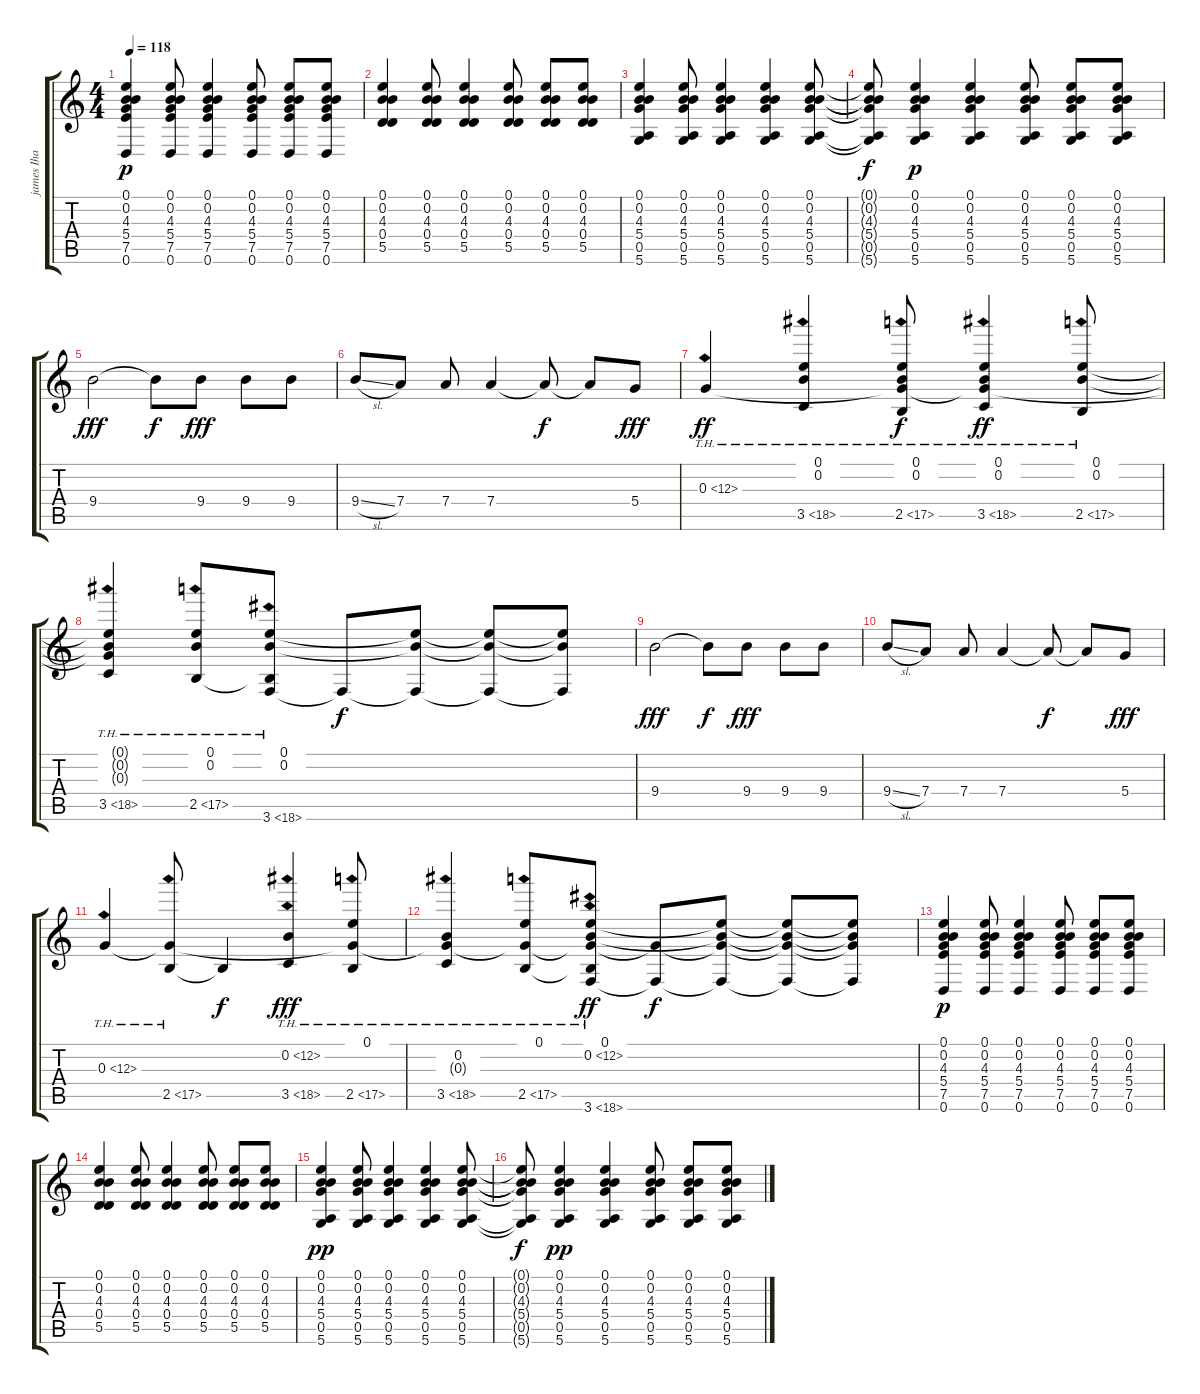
\track ("james Iha" "james Iha") {instrument distortionguitar}
\staff {score tabs}
\tuning (E4 B3 G3 D3 A2 D2) {hide}
\ts (4 4)
\tempo 118
\clef g2
\ks c
(0.1 0.2 4.3 5.4 7.5 0.6).4{dy p} (0.1 0.2 4.3 5.4 7.5 0.6).8 (0.1 0.2 4.3 5.4 7.5 0.6).4 (0.1 0.2 4.3 5.4 7.5 0.6).8 (0.1 0.2 4.3 5.4 7.5 0.6).8 (0.1 0.2 4.3 5.4 7.5 0.6).8 |
(0.1 0.2 4.3 0.4 5.5).4 (0.1 0.2 4.3 0.4 5.5).8 (0.1 0.2 4.3 0.4 5.5).4 (0.1 0.2 4.3 0.4 5.5).8 (0.1 0.2 4.3 0.4 5.5).8 (0.1 0.2 4.3 0.4 5.5).8 |
(0.1 0.2 4.3 5.4 0.5 5.6).4 (0.1 0.2 4.3 5.4 0.5 5.6).8 (0.1 0.2 4.3 5.4 0.5 5.6).4 (0.1 0.2 4.3 5.4 0.5 5.6).4 (0.1 0.2 4.3 5.4 0.5 5.6).8 |
(0.1{t} 0.2{t} 4.3{t} 5.4{t} 0.5{t} 5.6{t}).8{dy f} (0.1 0.2 4.3 5.4 0.5 5.6).4{dy p} (0.1 0.2 4.3 5.4 0.5 5.6).4 (0.1 0.2 4.3 5.4 0.5 5.6).8 (0.1 0.2 4.3 5.4 0.5 5.6).8 (0.1 0.2 4.3 5.4 0.5 5.6).8 |
9.4.2{dy fff volume 16} 9.4{t}.8{dy f} 9.4.8{dy fff} 9.4.8 9.4.8 |
9.4{sl}.8 7.4.8 7.4.8 7.4.4 7.4{t}.8{dy f} 7.4{t}.8 5.4.8{dy fff} |
0.3{th 12}.4{dy ff} (0.1 0.2 3.5{th 15}).4 (0.1 0.2 0.3{t} 2.5{th 15}).8{dy f} (0.1 0.2 0.3{t} 3.5{th 15}).4{dy ff} (0.1 0.2 2.5{th 15}).8 |
(0.1{t} 0.2{t} 0.3{t} 3.5{th 15}).4 (0.1 0.2 2.5{th 15}).8 (0.1 0.2 2.5{t} 3.6{th 15}).8 3.6{t}.8{dy f} (0.1{t} 0.2{t} 3.6{t}).8 (0.1{t} 0.2{t} 3.6{t}).8 (0.1{t} 0.2{t} 3.6{t}).8 |
9.4.2{dy fff} 9.4{t}.8{dy f} 9.4.8{dy fff} 9.4.8 9.4.8 |
9.4{sl}.8 7.4.8 7.4.8 7.4.4 7.4{t}.8{dy f} 7.4{t}.8 5.4.8{dy fff} |
0.3{th 12}.4 (0.3{t} 2.5{th 15}).8 2.5{t}.4{dy f} (0.2{th 12} 3.5{th 15}).4{dy fff} (0.1 0.3{t} 2.5{th 15}).8 |
(0.2 0.3{t} 3.5{th 15}).4 (0.1 0.3{t} 2.5{th 15}).8 (0.1 0.2{th 12} 0.3{t} 2.5{t} 3.6{th 15}).8{dy ff} (0.3{t} 3.6{t}).8{dy f} (0.1{t} 0.2{t} 0.3{t} 3.6{t}).8 (0.1{t} 0.2{t} 0.3{t} 3.6{t}).8 (0.1{t} 0.2{t} 0.3{t} 3.6{t}).8 |
(0.1 0.2 4.3 5.4 7.5 0.6).4{dy p volume 8} (0.1 0.2 4.3 5.4 7.5 0.6).8 (0.1 0.2 4.3 5.4 7.5 0.6).4 (0.1 0.2 4.3 5.4 7.5 0.6).8 (0.1 0.2 4.3 5.4 7.5 0.6).8 (0.1 0.2 4.3 5.4 7.5 0.6).8 |
(0.1 0.2 4.3 0.4 5.5).4 (0.1 0.2 4.3 0.4 5.5).8 (0.1 0.2 4.3 0.4 5.5).4 (0.1 0.2 4.3 0.4 5.5).8 (0.1 0.2 4.3 0.4 5.5).8 (0.1 0.2 4.3 0.4 5.5).8 |
(0.1 0.2 4.3 5.4 0.5 5.6).4{dy pp} (0.1 0.2 4.3 5.4 0.5 5.6).8 (0.1 0.2 4.3 5.4 0.5 5.6).4 (0.1 0.2 4.3 5.4 0.5 5.6).4 (0.1 0.2 4.3 5.4 0.5 5.6).8 |
(0.1{t} 0.2{t} 4.3{t} 5.4{t} 0.5{t} 5.6{t}).8{dy f} (0.1 0.2 4.3 5.4 0.5 5.6).4{dy pp} (0.1 0.2 4.3 5.4 0.5 5.6).4 (0.1 0.2 4.3 5.4 0.5 5.6).8 (0.1 0.2 4.3 5.4 0.5 5.6).8 (0.1 0.2 4.3 5.4 0.5 5.6).8
